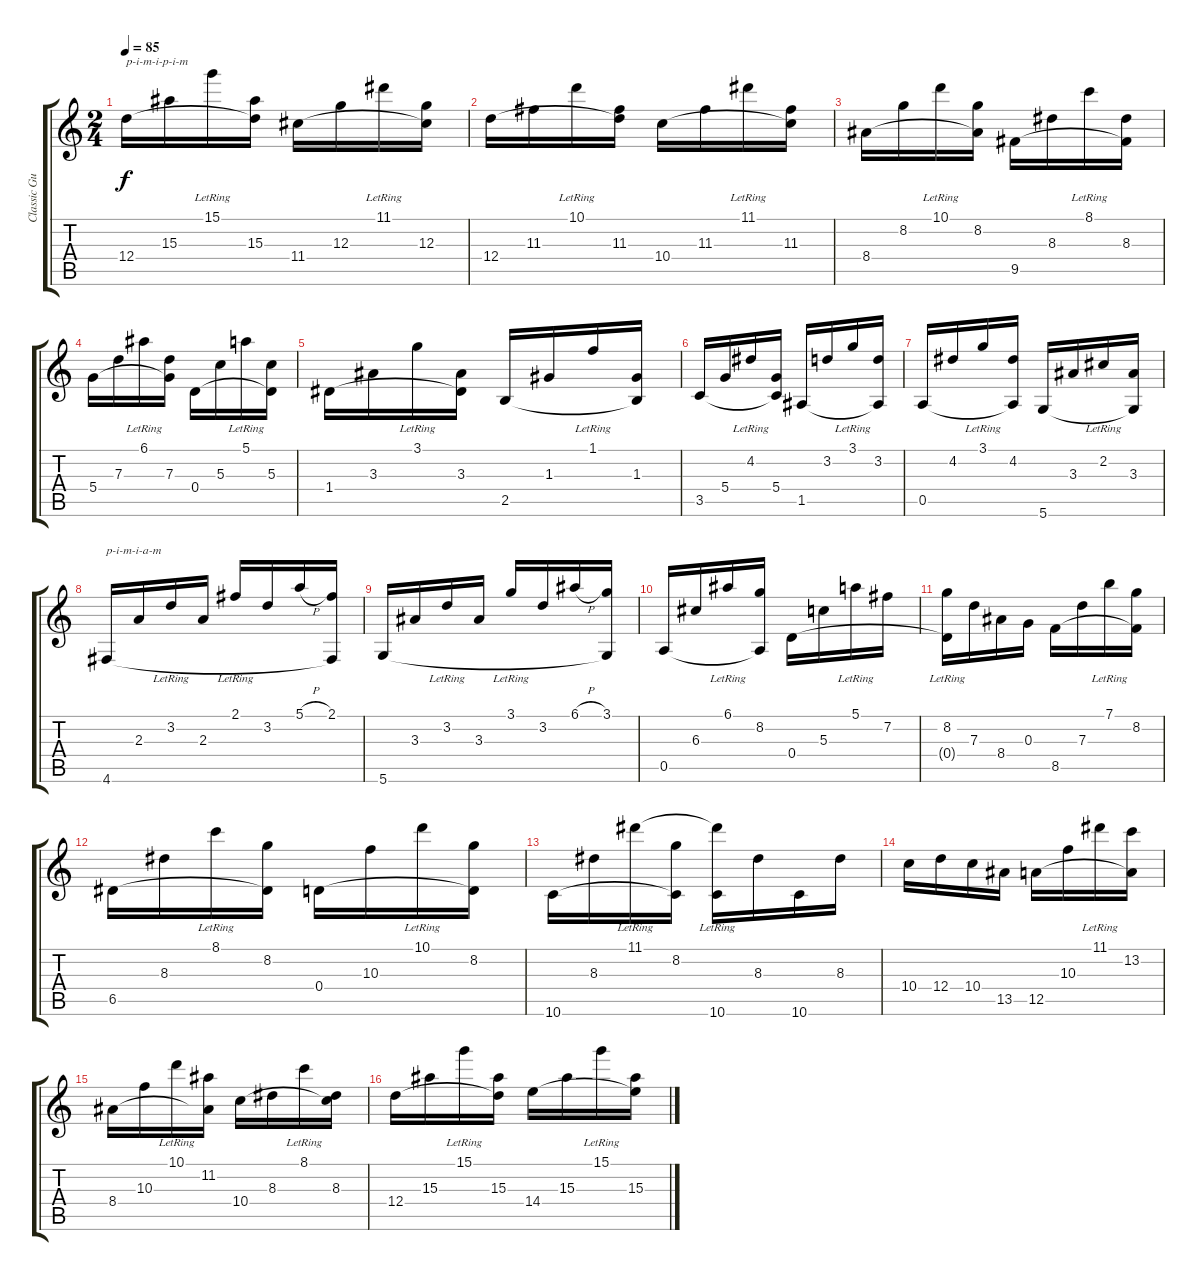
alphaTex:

\track ("Classic Guitar" "Classic Gu") {instrument acousticguitarnylon}
\staff {score tabs}
\tuning (E4 B3 G3 D3 A2 D2) {hide}
\ts (2 4)
\tempo 85
\clef g2
\ks c
12.4.16{txt "p-i-m-i-p-i-m" dy f} 15.3.16 15.1{lr}.16 (15.3 12.4{t}).16 11.4.16 12.3.16 11.1{lr}.16 (12.3 11.4{t}).16 |
12.4.16 11.3.16 10.1{lr}.16 (11.3 12.4{t}).16 10.4.16 11.3.16 11.1{lr}.16 (11.3 10.4{t}).16 |
8.4.16 8.2.16 10.1{lr}.16 (8.2 8.4{t}).16 9.5.16 8.3.16 8.1{lr}.16 (8.3 9.5{t}).16 |
5.4.16 7.3.16 6.1{lr}.16 (7.3 5.4{t}).16 0.4.16 5.3.16 5.1{lr}.16 (5.3 0.4{t}).16 |
1.4.16 3.3.16 3.1{lr}.16 (3.3 1.4{t}).16 2.5.16 1.3.16 1.1{lr}.16 (1.3 2.5{t}).16 |
3.5.16 5.4.16 4.2{lr}.16 (5.4 3.5{t}).16 1.5.16 3.2.16 3.1{lr}.16 (3.2 1.5{t}).16 |
0.5.16 4.2.16 3.1{lr}.16 (4.2 0.5{t}).16 5.6.16 3.3.16 2.2{lr}.16 (3.3 5.6{t}).16 |
4.6.16{txt "p-i-m-i-a-m"} 2.3.16 3.2{lr}.16 2.3.16 2.1{lr}.16 3.2.16 5.1{h}.16 (2.1 4.6{t}).16 |
5.6.16 3.3.16 3.2{lr}.16 3.3.16 3.1{lr}.16 3.2.16 6.1{h}.16 (3.1 5.6{t}).16 |
0.5.16 6.3.16 6.1{lr}.16 (8.2 0.5{t}).16 0.4.16 5.3.16 5.1{lr}.16 7.2.16 |
(8.2{lr} 0.4{t}).16 7.3.16 8.4.16 0.3.16 8.5.16 7.3.16 7.1{lr}.16 (8.2 8.5{t}).16 |
6.5.16 8.3.16 8.1{lr}.16 (8.2 6.5{t}).16 0.4.16 10.3.16 10.1{lr}.16 (8.2 0.4{t}).16 |
10.6.16 8.3.16 11.1{lr}.16 (8.2 10.6{t}).16 (11.1{t} 10.6{lr}).16 8.3.16 10.6.16 8.3.16 |
10.4.16 12.4.16 10.4.16 13.5.16 12.5.16 10.3.16 11.1{lr}.16 (13.2 12.5{t}).16 |
8.4.16 10.3.16 10.1{lr}.16 (11.2 8.4{t}).16 10.4.16 8.3.16 8.1{lr}.16 (8.3 10.4{t}).16 |
12.4.16 15.3.16 15.1{lr}.16 (15.3 12.4{t}).16 14.4.16 15.3.16 15.1{lr}.16 (15.3 14.4{t}).16
